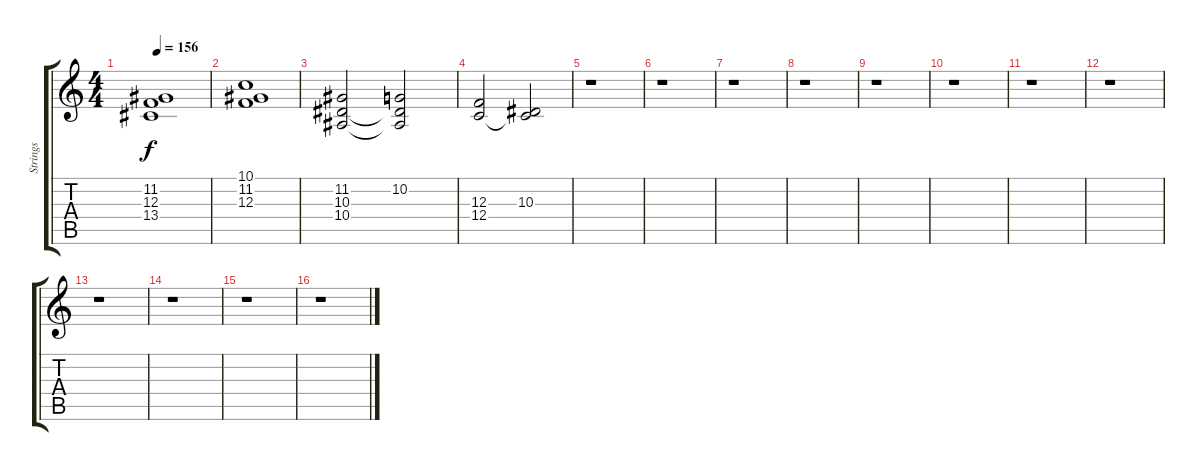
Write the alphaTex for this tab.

\track ("Strings" "Strings") {instrument stringensemble1}
\staff {score tabs}
\tuning (D4 A3 F3 C3 G2 C2) {hide}
\ts (4 4)
\tempo 156
\clef g2
\ks c
(11.2 12.3 13.4).1{dy f} |
(10.1 11.2 12.3).1 |
(11.2 10.3 10.4).2 (10.2 10.3{t} 10.4{t}).2 |
(12.3 12.4).2 (10.3 12.4{t}).2 |
r.1 |
r.1 |
r.1 |
r.1 |
r.1 |
r.1 |
r.1 |
r.1 |
r.1 |
r.1 |
r.1 |
r.1
